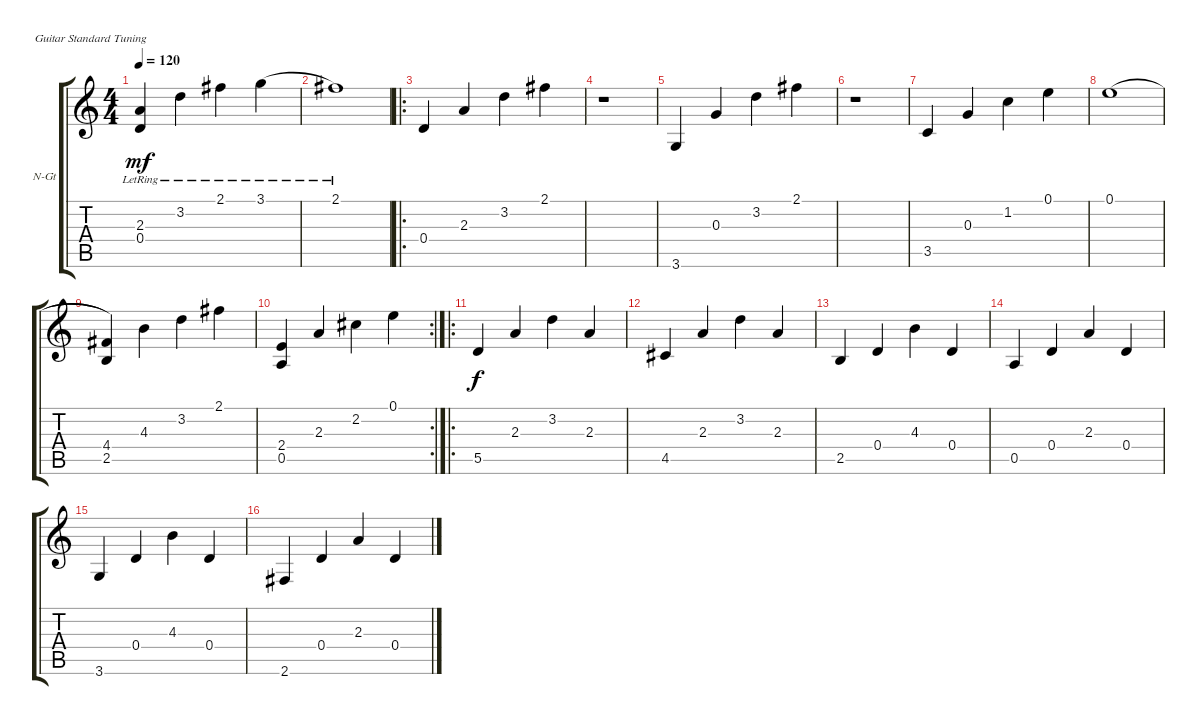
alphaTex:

\defaultSystemsLayout 4
\bracketExtendMode groupsimilarinstruments
\firstSystemTrackNameOrientation horizontal
\otherSystemsTrackNameOrientation horizontal
\track ("Nylon Guitar" "N-Gt") {instrument acousticguitarnylon}
\staff {score tabs}
\tuning (E4 B3 G3 D3 A2 E2)
\ts (4 4)
\tempo 120
\clef g2
\ks c
(2.3{lr} 0.4).4{dy mf} 3.2{lr}.4 2.1{lr}.4 3.1{lr}.4{legatoorigin} |
2.1{lr}.1 |
\ro
0.4.4 2.3.4 3.2.4 2.1.4 |
r.1 |
3.6.4 0.3.4 3.2.4 2.1.4 |
r.1 |
3.5.4 0.3.4 1.2.4 0.1.4 |
0.1.1{legatoorigin} |
(2.5 4.4).4 4.3.4 3.2.4 2.1.4 |
\rc 2
(0.5 2.4).4 2.3.4 2.2.4 0.1.4 |
\ro
5.5.4{dy f} 2.3.4 3.2.4 2.3.4 |
4.5.4 2.3.4 3.2.4 2.3.4 |
2.5.4 0.4.4 4.3.4 0.4.4 |
0.5.4 0.4.4 2.3.4 0.4.4 |
3.6.4 0.4.4 4.3.4 0.4.4 |
2.6.4 0.4.4 2.3.4 0.4.4
